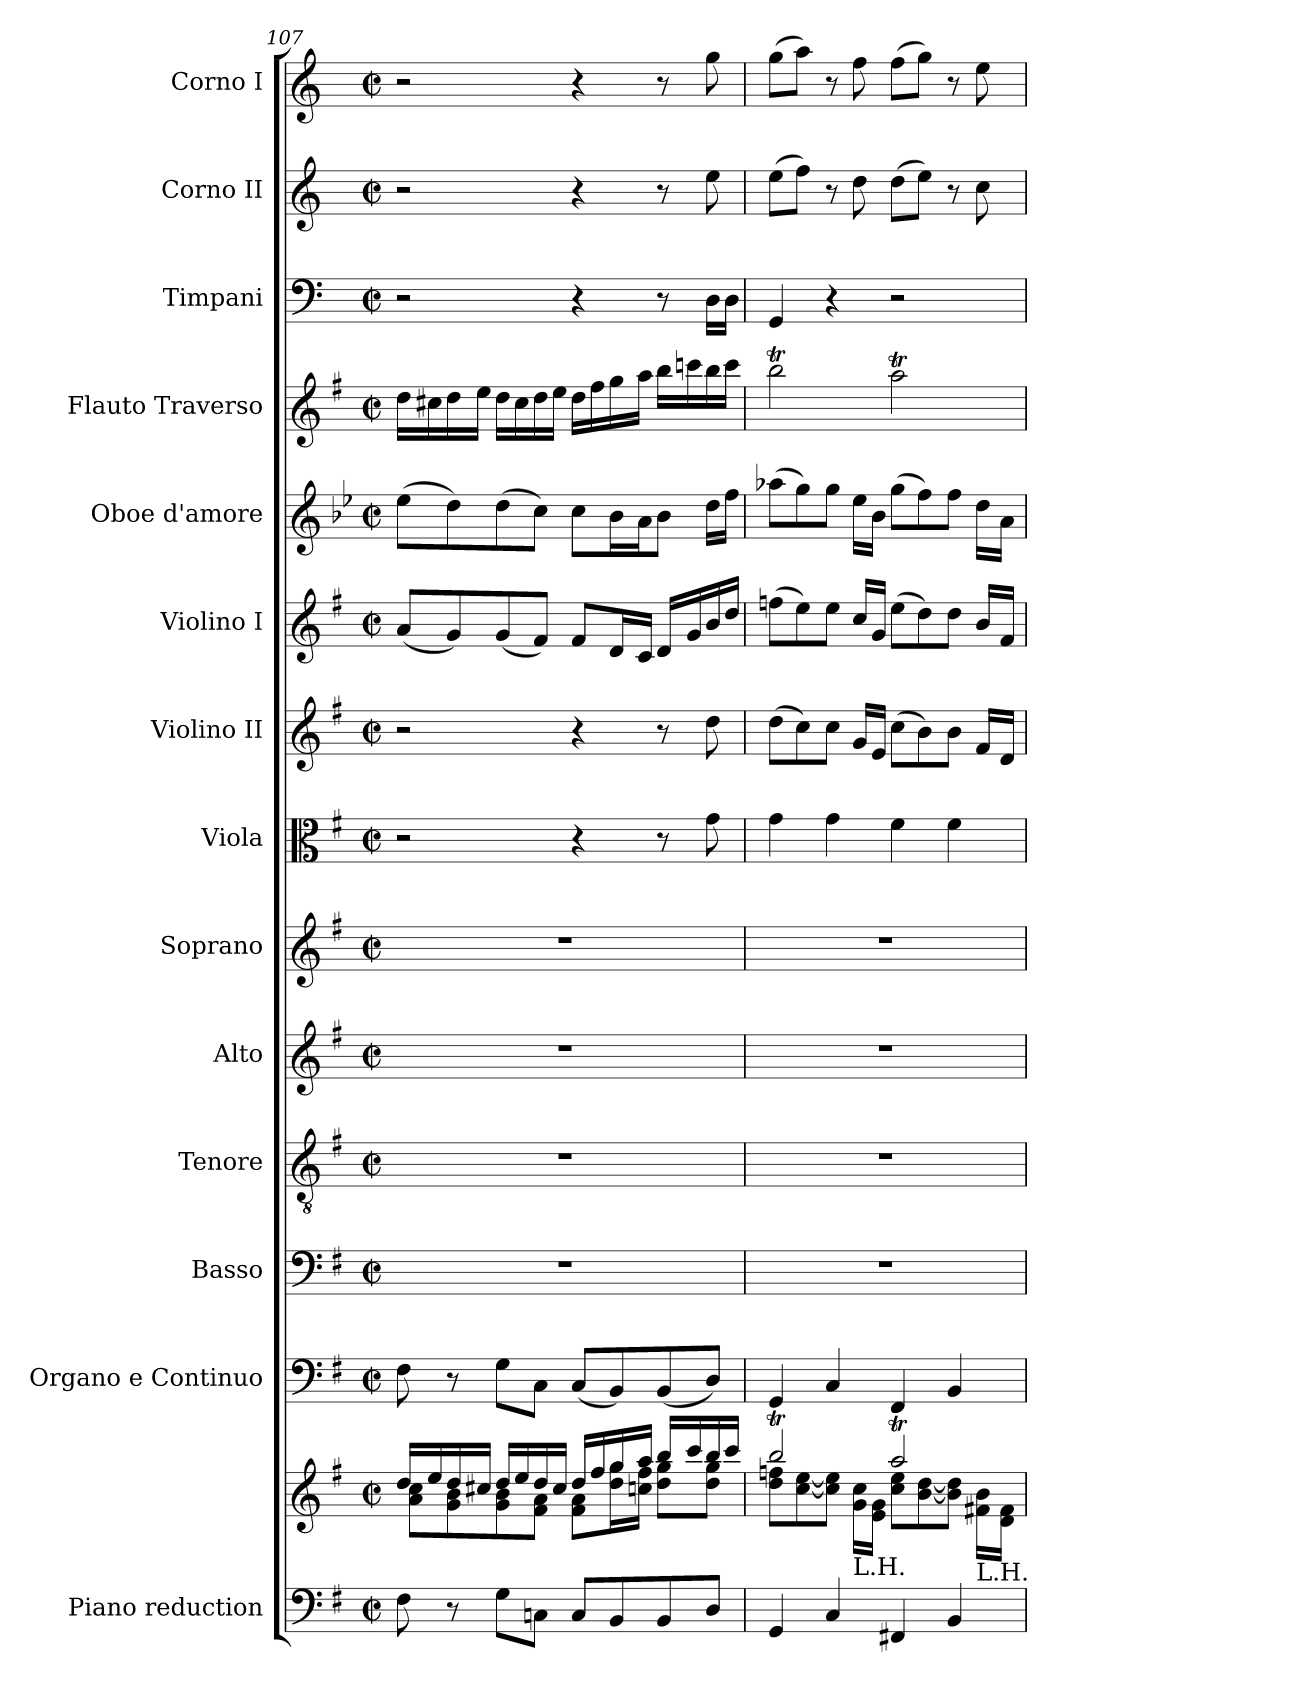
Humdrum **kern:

**kern	**kern	**kern	**kern	**kern	**kern	**kern	**kern	**kern	**kern	**kern	**kern	**kern	**kern	**kern
*part14	*part14	*part13	*part12	*part11	*part10	*part9	*part8	*part7	*part6	*part5	*part4	*part3	*part2	*part1
*staff15	*staff14	*staff13	*staff12	*staff11	*staff10	*staff9	*staff8	*staff7	*staff6	*staff5	*staff4	*staff3	*staff2	*staff1
*I"Piano reduction	*	*I"Organo e Continuo	*I"Basso	*I"Tenore	*I"Alto	*I"Soprano	*I"Viola	*I"Violino II	*I"Violino I	*I"Oboe d'amore	*I"Flauto Traverso	*I"Timpani	*I"Corno II	*I"Corno I
*I'Pno	*	*	*	*	*	*	*	*	*	*I'Ob	*I'Fl	*I'Timp	*	*
!!LO:PB:g=z
*clefF4	*clefG2	*clefF4	*clefF4	*clefGv2	*clefG2	*clefG2	*clefC3	*clefG2	*clefG2	*clefG2	*clefG2	*clefF4	*clefG2	*clefG2
*	*	*	*	*	*	*	*	*	*	*ITrd2c3	*	*	*ITrd3c5	*ITrd3c5
*k[f#]	*k[f#]	*k[f#]	*k[f#]	*k[f#]	*k[f#]	*k[f#]	*k[f#]	*k[f#]	*k[f#]	*k[f#]	*k[f#]	*k[]	*k[f#]	*k[f#]
*M2/2	*M2/2	*M2/2	*M2/2	*M2/2	*M2/2	*M2/2	*M2/2	*M2/2	*M2/2	*M2/2	*M2/2	*M2/2	*M2/2	*M2/2
*met(c|)	*met(c|)	*met(c|)	*met(c|)	*met(c|)	*met(c|)	*met(c|)	*met(c|)	*met(c|)	*met(c|)	*met(c|)	*met(c|)	*met(c|)	*met(c|)	*met(c|)
=107	=107	=107	=107	=107	=107	=107	=107	=107	=107	=107	=107	=107	=107	=107
*	*^	*	*	*	*	*	*	*	*	*	*	*	*	*
8F#\	16dd/LL	8a\ 8cc\L	8F#\	1r	1r	1r	1r	2r	2r	(8a/L	(8cc\L	16dd\LL	2r	2r	2r
.	16ee/	.	.	.	.	.	.	.	.	.	.	16cc#X\	.	.	.
8r	16dd/	8g\ 8b\	8r	.	.	.	.	.	.	8g/)	8b\)	16dd\	.	.	.
.	16cc#X/JJ	.	.	.	.	.	.	.	.	.	.	16ee\JJ	.	.	.
8G\L	16dd/LL	8g\ 8b\	8G\L	.	.	.	.	.	.	(8g/	(8b\	16dd\LL	.	.	.
.	16ee/	.	.	.	.	.	.	.	.	.	.	16cc#\	.	.	.
8Cn\J	16dd/	8f#\ 8a\J	8C\J	.	.	.	.	.	.	8f#/J)	8a\J)	16dd\	.	.	.
.	16cc#/JJ	.	.	.	.	.	.	.	.	.	.	16ee\JJ	.	.	.
8C/L	16dd/LL	8f#\ 8a\L	(8C/L	.	.	.	.	4r	4r	8f#/L	8a\L	16dd\LL	4r	4r	4r
.	16ff#/	.	.	.	.	.	.	.	.	.	.	16ff#\	.	.	.
8BB/	16gg/	16dd\ 16gg\L	8BB/)	.	.	.	.	.	.	16d/L	16g\L	16gg\	.	.	.
.	16aa/JJ	16ccn\ 16ff#\JJ	.	.	.	.	.	.	.	16c/JJ	16f#\J	16aa\JJ	.	.	.
8BB/	16bb/LL	8dd\ 8gg\L	(8BB/	.	.	.	.	8r	8r	16d/LL	8g\J	16bb\LL	8r	8r	8r
.	16ccc/	.	.	.	.	.	.	.	.	16g/	.	16cccn\	.	.	.
8D/J	16bb/	8dd\ 8gg\J	8D/J)	.	.	.	.	8g\	8dd\	16b/	16b\LL	16bb\	16D\LL	8b\	8dd\
.	16ccc/JJ	.	.	.	.	.	.	.	.	16dd/JJ	16dd\JJ	16ccc\JJ	16D\JJ	.	.
=108	=108	=108	=108	=108	=108	=108	=108	=108	=108	=108	=108	=108	=108	=108	=108
4GG/	2bbt/	8dd\ 8ffn\L	4GG/	1r	1r	1r	1r	4g\	(8dd\L	(8ffn\L	(8ffn\L	2bbt\	4GG/	(8b\L	(8dd\L
.	.	[8cc\ [8ee\	.	.	.	.	.	.	8cc\)	8ee\)	8ee\)	.	.	8cc\J)	8ee\J)
4C/	.	8cc\] 8ee\]J	4C/	.	.	.	.	4g\	8cc\J	8ee\J	8ee\J	.	4r	8r	8r
!	!	!LO:TX:b:t=L.H.	!	!	!	!	!	!	!	!	!	!	!	!	!
.	.	16g\ 16cc\LL	.	.	.	.	.	.	16g/LL	16cc/LL	16cc\LL	.	.	8a\	8cc\
.	.	16e\ 16g\JJ	.	.	.	.	.	.	16e/JJ	16g/JJ	16g\JJ	.	.	.	.
4FF#X/	2aaT/	8cc\ 8ee\L	4FF#/	.	.	.	.	4f#\	(8cc\L	(8ee\L	(8ee\L	2aaT\	2r	(8a\L	(8cc\L
.	.	[8b\ [8dd\	.	.	.	.	.	.	8b\)	8dd\)	8dd\)	.	.	8b\J)	8dd\J)
4BB/	.	8b\] 8dd\]J	4BB/	.	.	.	.	4f#\	8b\J	8dd\J	8dd\J	.	.	8r	8r
!	!	!LO:TX:b:t=L.H.	!	!	!	!	!	!	!	!	!	!	!	!	!
.	.	16f#X\ 16b\LL	.	.	.	.	.	.	16f#/LL	16b/LL	16b\LL	.	.	8g\	8b\
.	.	16d\ 16f#\JJ	.	.	.	.	.	.	16d/JJ	16f#/JJ	16f#\JJ	.	.	.	.
*	*v	*v	*	*	*	*	*	*	*	*	*	*	*	*	*
=	=	=	=	=	=	=	=	=	=	=	=	=	=	=
*-	*-	*-	*-	*-	*-	*-	*-	*-	*-	*-	*-	*-	*-	*-
